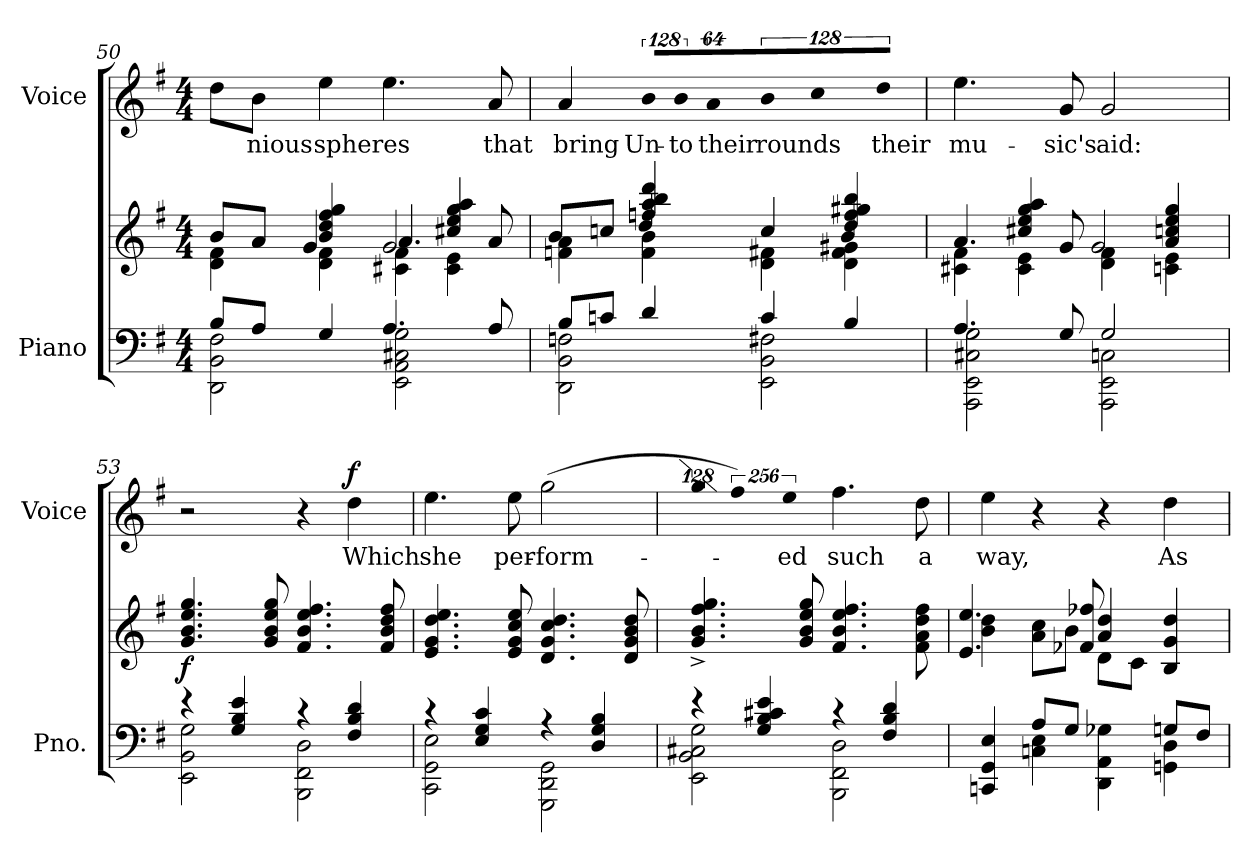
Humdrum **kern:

**kern	**kern	**dynam	**kern	**text	**dynam
*part2	*part2	*part2	*part1	*part1	*part1
*staff3	*staff2	*staff2/3	*staff1	*staff1	*staff1
*I"Piano	*	*	*I"Voice	*	*
*I'Pno.	*	*	*I'Voice	*	*
!!LO:PB:g=z
*clefF4	*clefG2	*	*clefG2	*	*
*k[f#]	*k[f#]	*	*k[f#]	*	*
*G:	*G:	*	*G:	*	*
*M4/4	*M4/4	*	*M4/4	*	*
=50	=50	=50	=50	=50	=50
*^	*^	*	*	*	*
*	*	*	*^	*	*	*	*
*	*	*	*	*^	*	*	*	*
8Bi/L	2DDi\ 2BBi 2F#i	4ryy	4di\ 4f#i	8bi/L	2ryy	.	8ddi\L	.	.
!	!	!	!	!	!	!	!	!LO:LY:b:color=#000000	!
8Ai/J	.	.	.	8ai/J	.	.	8bi\J	-nious	.
!	!	!	!	!	!	!	!	!LO:LY:b:color=#000000	!
4Gi/	.	4bi/ 4ddi 4ff#i 4ggi	4di\ 4f#i	4gi/	.	.	4eei\	spheres	.
4.Ai/	2EEi\ 2AAi 2C#Xi 2Gi	2gi/	4c#Xi\ 4f#i	4ryy	4.ai/	.	4.eei\	.	.
.	.	.	4c#i\ 4ei	4cc#Xi/ 4eei 4ggi 4aai	.	.	.	.	.
!	!	!	!	!	!	!	!	!LO:LY:b:color=#000000	!
8Ai/	.	.	.	.	8ai/	.	8ai/	that	.
=51	=51	=51	=51	=51	=51	=51	=51	=51	=51
!	!	!	!	!	!	!	!	!LO:LY:b:color=#000000	!
8Bi/L	2DDi\ 2BBi 2Fni	4ryy	4fni\ 4ai	4ryy	8bi/L	.	4ai/	bring	.
8cni/J	.	.	.	.	8ccni/J	.	.	.	.
!	!	!	!	!	!	!	!LO:N:vis=8	!	!
!	!	!	!	!	!	!	!	!LO:LY:b:color=#000000	!
4di/	.	4ffni/ 4aai 4bbi 4dddi	4fi\ 4bi	4ddi/	2.ryy	.	1024%85bi/L	Un-	.
!	!	!	!	!	!	!	!LO:N:vis=8	!	!
!	!	!	!	!	!	!	!	!LO:LY:b:color=#000000	!
.	.	.	.	.	.	.	1024%85bi/	-to	.
!	!	!	!	!	!	!	!LO:N:vis=8	!	!
!	!	!	!	!	!	!	!	!LO:LY:b:color=#000000	!
.	.	.	.	.	.	.	512%43ai/J	their	.
!	!	!	!	!	!	!	!LO:N:vis=4	!	!
!	!	!	!	!	!	!	!	!LO:LY:b:color=#000000	!
4ci/	2EEi\ 2BBi 2F#Xi	4ryy	4di\ 4f#Xi	4cci/	.	.	512%85bi\	rounds	.
!	!	!	!	!	!	!	!LO:N:vis=4	!	!
.	.	.	.	.	.	.	1024%171cci\	.	.
4Bi/	.	4ddi/ 4ffi 4gg#Xi 4bbi	4di\ 4f#i 4g#Xi	4bi/	.	.	.	.	.
!	!	!	!	!	!	!	!LO:N:vis=4	!	!
!	!	!	!	!	!	!	!	!LO:LY:b:color=#000000	!
.	.	.	.	.	.	.	1024%171ddi\	their	.
*	*	*	*	*v	*v	*	*	*	*
=52	=52	=52	=52	=52	=52	=52	=52	=52
*	*^	*	*	*	*	*	*	*
!	!	!	!	!	!	!	!	!LO:LY:b:color=#000000	!
4.Ai/	2AAAi\ 2EEi 2C#Xi 2Gi	4ryy	4ryy	4c#Xi\ 4f#i	4.ai/	.	4.eei\	mu-	.
.	.	8ryy	4cc#Xi/ 4eei 4ggi 4aai	4c#i\ 4ei	.	.	.	.	.
!	!	!	!	!	!	!	!	!LO:LY:b:color=#000000	!
8Gi/	.	8ryy	.	.	8gi/	.	8gi/	-sic's	.
!	!	!	!	!	!	!	!	!LO:LY:b:color=#000000	!
2Gi/	2AAAi\ 2EEi 2Cni	2ryy	4ryy	4di\ 4f#i	2gi/	.	2gi/	aid:	.
.	.	.	4ai/ 4ccni 4eei 4ggi	4cni\ 4ei	.	.	.	.	.
*	*v	*v	*	*	*	*	*	*	*
*	*	*v	*v	*v	*	*	*	*
!!LO:LB:g=z
=53	=53	=53	=53	=53	=53	=53
4r	2EEi\ 2BBi 2Gi	4.gi/ 4.bi 4.eei 4.ggi	f	2r	.	.
4Gi/ 4Bi 4ei	.	.	.	.	.	.
.	.	8gi/ 8bi 8eei 8ggi	.	.	.	.
4r	2BBBi\ 2FF#i 2Di	4.f#i/ 4.bi 4.eei 4.ff#i	.	4r	.	.
!	!	!	!	!	!LO:LY:b:color=#000000	!
4F#i/ 4Bi 4di	.	.	.	4ddi\	Which	f
.	.	8f#i/ 8bi 8ddi 8ff#i	.	.	.	.
=54	=54	=54	=54	=54	=54	=54
!	!	!	!	!	!LO:LY:b:color=#000000	!
4r	2CCi\ 2GGi 2Ei	4.ei/ 4.gi 4.ddi 4.eei	.	4.eei\	she	.
4Ei/ 4Gi 4ci	.	.	.	.	.	.
!	!	!	!	!	!LO:LY:b:color=#000000	!
.	.	8ei/ 8gi 8cci 8eei	.	8eei\	per-	.
!	!	!	!	!	!LO:LY:b:color=#000000	!
4r	2GGGi\ 2DDi 2GGi	4.di/ 4.gi 4.cci 4.ddi	.	(2ggi\	-form-	.
4Di/ 4Gi 4Bi	.	.	.	.	.	.
.	.	8di/ 8gi 8bi 8ddi	.	.	.	.
=55	=55	=55	=55	=55	=55	=55
!	!	!	!	!LO:N:vis=4	!	!
4r	2EEi\ 2BBi 2C#Xi 2Gi	4.gi/^ 4.bi^ 4.ff#i^ 4.ggi^	.	512%85ggi\	.	.
!	!	!	!	!LO:N:vis=4	!	!
.	.	.	.	1024%171ff#i\)	.	.
4Gi/ 4Bi 4c#Xi 4ei	.	.	.	.	.	.
!	!	!	!	!LO:N:vis=4	!	!
!	!	!	!	!	!LO:LY:b:color=#000000	!
.	.	.	.	1024%171eei\	-ed	.
.	.	8gi/ 8bi 8eei 8ggi	.	.	.	.
!	!	!	!	!	!LO:LY:b:color=#000000	!
4r	2BBBi\ 2FF#i 2Di	4.f#i/ 4.bi 4.eei 4.ff#i	.	4.ff#i\	such	.
4F#i/ 4Bi 4di	.	.	.	.	.	.
!	!	!	!	!	!LO:LY:b:color=#000000	!
.	.	8f#i\ 8ai 8ddi 8ff#i	.	8ddi\	a	.
!!LO:LB:g=z
=56	=56	=56	=56	=56	=56	=56
*	*	*^	*	*	*	*
!	!	!	!	!	!	!LO:LY:b:color=#000000	!
4ryy	4CCni/ 4GGi 4Ei	4bi\ 4ddi	4.ei/ 4.eei	.	4eei\	way,	.
8Ai/L	4Cni\ 4Ei	8ai\ 8cciL	.	.	4r	.	.
8Gi/J	.	8bi\J	8f-Xi/ 8ff-Xi	.	.	.	.
4ryy	4DDi\ 4AAi 4G-Xi	4ai/ 4ddi	8di\L	.	4r	.	.
.	.	.	8ci\J	.	.	.	.
!	!	!	!	!	!	!LO:LY:b:color=#000000	!
8Gni/L	4GGni\ 4Di	4ryy	4Bi/ 4gi 4ddi	.	4ddi\	As	.
8F#i/J	.	.	.	.	.	.	.
*v	*v	*	*	*	*	*	*
*	*v	*v	*	*	*	*
=	=	=	=	=	=
*-	*-	*-	*-	*-	*-
